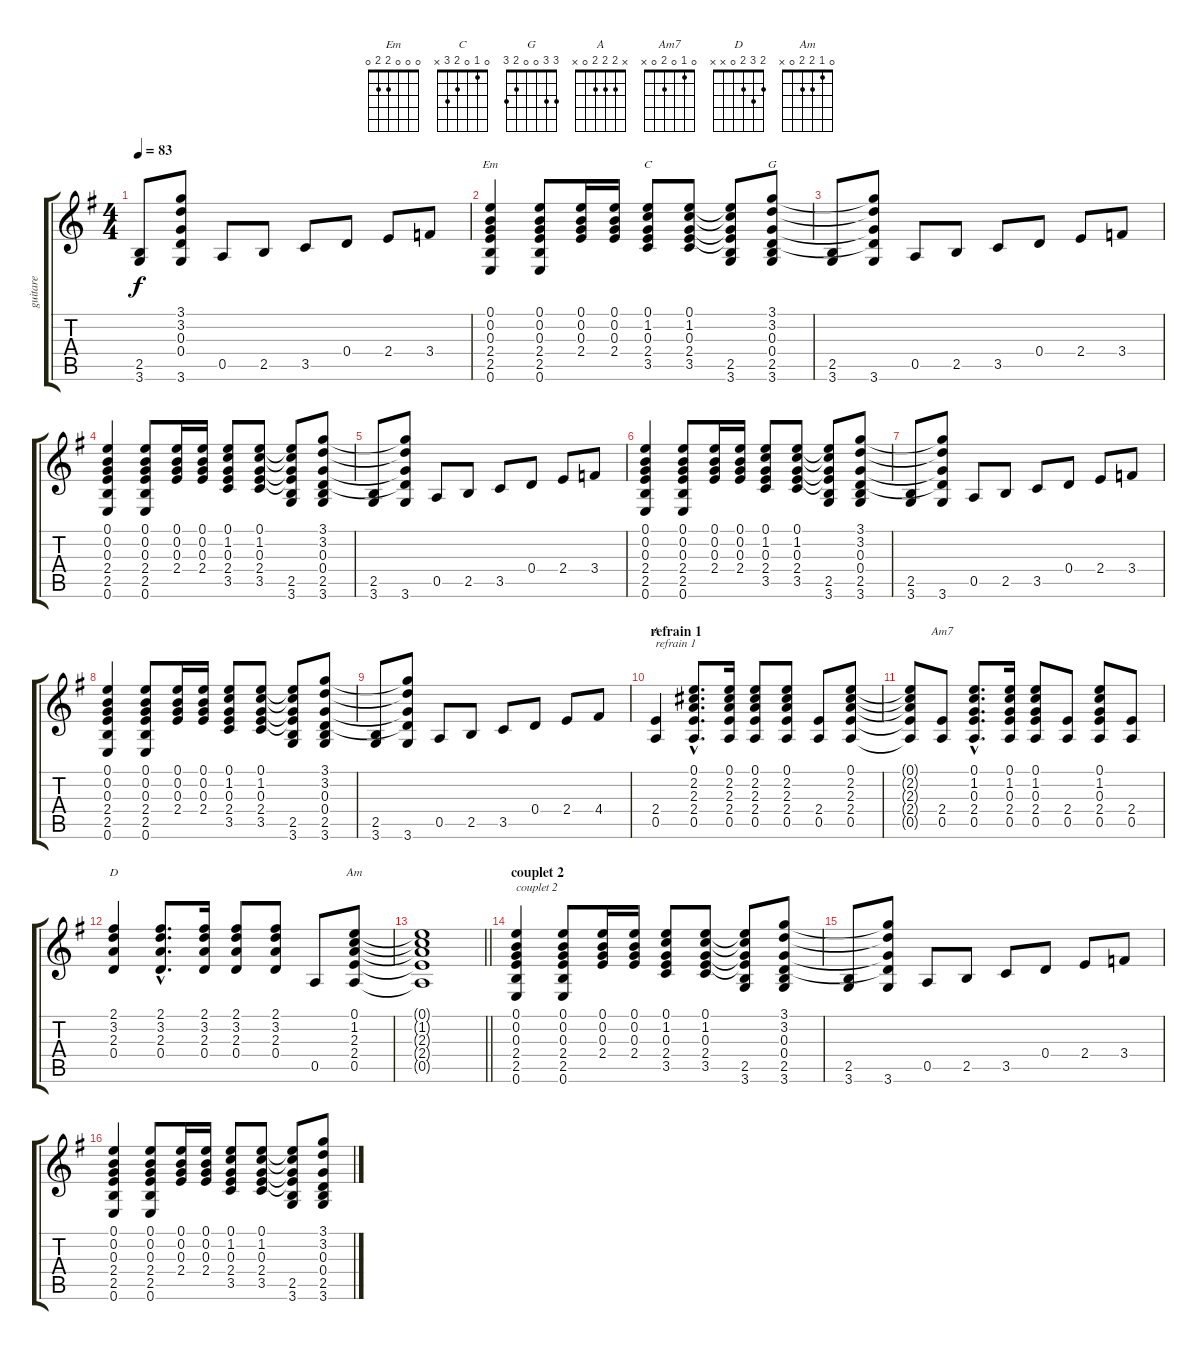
\track ("guitare" "guitare") {instrument acousticguitarnylon}
\staff {score tabs}
\tuning (E4 B3 G3 D3 A2 E2) {hide}
\chord ("Em" 0 0 0 2 2 0)
\chord ("C" 0 1 0 2 3 x)
\chord ("G" 3 3 0 0 2 3)
\chord ("A" x 2 2 2 0 x)
\chord ("Am7" 0 1 0 2 0 x)
\chord ("D" 2 3 2 0 x x)
\chord ("Am" 0 1 2 2 0 x)
\ts (4 4)
\tempo 83
\clef g2
\ks g
(2.5 3.6).8{dy f} (3.1{t} 3.2{t} 0.3{t} 0.4{t} 3.6).8 0.5.8 2.5.8 3.5.8 0.4.8 2.4.8 3.4.8 |
(0.1 0.2 0.3 2.4 2.5 0.6).4{ch "Em"} (0.1 0.2 0.3 2.4 2.5 0.6).8 (0.1 0.2 0.3 2.4).16 (0.1 0.2 0.3 2.4).16 (0.1 1.2 0.3 2.4 3.5).8{ch "C"} (0.1 1.2 0.3 2.4 3.5).8 (0.1{t} 1.2{t} 0.3{t} 2.4{t} 2.5 3.6).8 (3.1 3.2 0.3 0.4 2.5 3.6).8{ch "G"} |
(2.5 3.6).8 (3.1{t} 3.2{t} 0.3{t} 0.4{t} 3.6).8 0.5.8 2.5.8 3.5.8 0.4.8 2.4.8 3.4.8 |
(0.1 0.2 0.3 2.4 2.5 0.6).4 (0.1 0.2 0.3 2.4 2.5 0.6).8 (0.1 0.2 0.3 2.4).16 (0.1 0.2 0.3 2.4).16 (0.1 1.2 0.3 2.4 3.5).8 (0.1 1.2 0.3 2.4 3.5).8 (0.1{t} 1.2{t} 0.3{t} 2.4{t} 2.5 3.6).8 (3.1 3.2 0.3 0.4 2.5 3.6).8 |
(2.5 3.6).8 (3.1{t} 3.2{t} 0.3{t} 0.4{t} 3.6).8 0.5.8 2.5.8 3.5.8 0.4.8 2.4.8 3.4.8 |
(0.1 0.2 0.3 2.4 2.5 0.6).4 (0.1 0.2 0.3 2.4 2.5 0.6).8 (0.1 0.2 0.3 2.4).16 (0.1 0.2 0.3 2.4).16 (0.1 1.2 0.3 2.4 3.5).8 (0.1 1.2 0.3 2.4 3.5).8 (0.1{t} 1.2{t} 0.3{t} 2.4{t} 2.5 3.6).8 (3.1 3.2 0.3 0.4 2.5 3.6).8 |
(2.5 3.6).8 (3.1{t} 3.2{t} 0.3{t} 0.4{t} 3.6).8 0.5.8 2.5.8 3.5.8 0.4.8 2.4.8 3.4.8 |
(0.1 0.2 0.3 2.4 2.5 0.6).4 (0.1 0.2 0.3 2.4 2.5 0.6).8 (0.1 0.2 0.3 2.4).16 (0.1 0.2 0.3 2.4).16 (0.1 1.2 0.3 2.4 3.5).8 (0.1 1.2 0.3 2.4 3.5).8 (0.1{t} 1.2{t} 0.3{t} 2.4{t} 2.5 3.6).8 (3.1 3.2 0.3 0.4 2.5 3.6).8 |
(2.5 3.6).8 (3.1{t} 3.2{t} 0.3{t} 0.4{t} 3.6).8 0.5.8 2.5.8 3.5.8 0.4.8 2.4.8 4.4.8 |
\section ("" "refrain 1")
(2.4 0.5).4{ch "A" txt "refrain 1"} (0.1{hac} 2.2{hac} 2.3{hac} 2.4{hac} 0.5{hac}).8{d} (0.1 2.2 2.3 2.4 0.5).16 (0.1 2.2 2.3 2.4 0.5).8 (0.1 2.2 2.3 2.4 0.5).8 (2.4 0.5).8 (0.1 2.2 2.3 2.4 0.5).8 |
(0.1{t} 2.2{t} 2.3{t} 2.4{t} 0.5{t}).8 (2.4 0.5).8{ch "Am7"} (0.1{hac} 1.2{hac} 0.3{hac} 2.4{hac} 0.5{hac}).8{d} (0.1 1.2 0.3 2.4 0.5).16 (0.1 1.2 0.3 2.4 0.5).8 (2.4 0.5).8 (0.1 1.2 0.3 2.4 0.5).8 (2.4 0.5).8 |
(2.1 3.2 2.3 0.4).4{ch "D"} (2.1{hac} 3.2{hac} 2.3{hac} 0.4{hac}).8{d} (2.1 3.2 2.3 0.4).16 (2.1 3.2 2.3 0.4).8 (2.1 3.2 2.3 0.4).8 0.5.8 (0.1 1.2 2.3 2.4 0.5).8{ch "Am"} |
\barLineRight lightlight
(0.1{t} 1.2{t} 2.3{t} 2.4{t} 0.5{t}).1 |
\section ("" "couplet 2")
(0.1 0.2 0.3 2.4 2.5 0.6).4{txt "couplet 2"} (0.1 0.2 0.3 2.4 2.5 0.6).8 (0.1 0.2 0.3 2.4).16 (0.1 0.2 0.3 2.4).16 (0.1 1.2 0.3 2.4 3.5).8 (0.1 1.2 0.3 2.4 3.5).8 (0.1{t} 1.2{t} 0.3{t} 2.4{t} 2.5 3.6).8 (3.1 3.2 0.3 0.4 2.5 3.6).8 |
(2.5 3.6).8 (3.1{t} 3.2{t} 0.3{t} 0.4{t} 3.6).8 0.5.8 2.5.8 3.5.8 0.4.8 2.4.8 3.4.8 |
(0.1 0.2 0.3 2.4 2.5 0.6).4 (0.1 0.2 0.3 2.4 2.5 0.6).8 (0.1 0.2 0.3 2.4).16 (0.1 0.2 0.3 2.4).16 (0.1 1.2 0.3 2.4 3.5).8 (0.1 1.2 0.3 2.4 3.5).8 (0.1{t} 1.2{t} 0.3{t} 2.4{t} 2.5 3.6).8 (3.1 3.2 0.3 0.4 2.5 3.6).8
